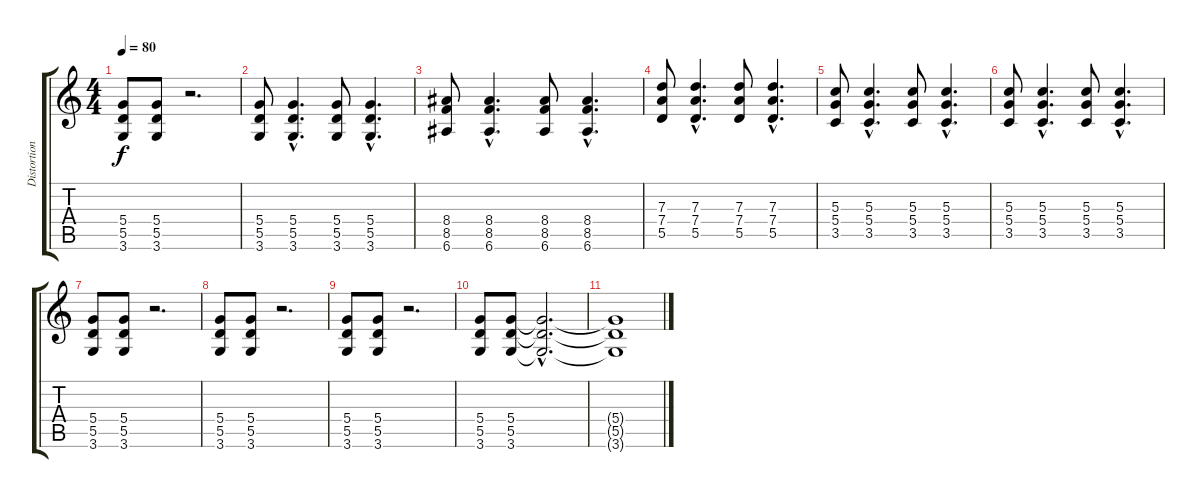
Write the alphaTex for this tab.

\track ("Distortion" "Distortion") {instrument distortionguitar}
\staff {score tabs}
\tuning (E4 B3 G3 D3 A2 E2) {hide}
\ts (4 4)
\tempo 80
\clef g2
\ks c
(5.4 5.5 3.6).8{dy f} (5.4 5.5 3.6).8 r.2{d} |
(5.4 5.5 3.6).8{instrument overdrivenguitar} (5.4 5.5{hac} 3.6{hac}).4{d} (5.4 5.5 3.6).8 (5.4{hac} 5.5{hac} 3.6{hac}).4{d} |
(8.4 8.5 6.6).8 (8.4{hac} 8.5{hac} 6.6{hac}).4{d} (8.4 8.5 6.6).8 (8.4{hac} 8.5{hac} 6.6{hac}).4{d} |
(7.3 7.4 5.5).8 (7.3{hac} 7.4{hac} 5.5{hac}).4{d} (7.3 7.4 5.5).8 (7.3{hac} 7.4{hac} 5.5{hac}).4{d} |
(5.3 5.4 3.5).8 (5.3{hac} 5.4{hac} 3.5{hac}).4{d} (5.3 5.4 3.5).8 (5.3{hac} 5.4{hac} 3.5{hac}).4{d} |
(5.3 5.4 3.5).8 (5.3{hac} 5.4{hac} 3.5{hac}).4{d} (5.3 5.4 3.5).8 (5.3{hac} 5.4{hac} 3.5{hac}).4{d} |
(5.4 5.5 3.6).8{instrument distortionguitar} (5.4 5.5 3.6).8 r.2{d} |
(5.4 5.5 3.6).8 (5.4 5.5 3.6).8 r.2{d} |
(5.4 5.5 3.6).8 (5.4 5.5 3.6).8 r.2{d} |
(5.4 5.5 3.6).8 (5.4 5.5 3.6).8 (5.4{hac t} 5.5{hac t} 3.6{hac t}).2{d} |
(5.4{t} 5.5{t} 3.6{t}).1
